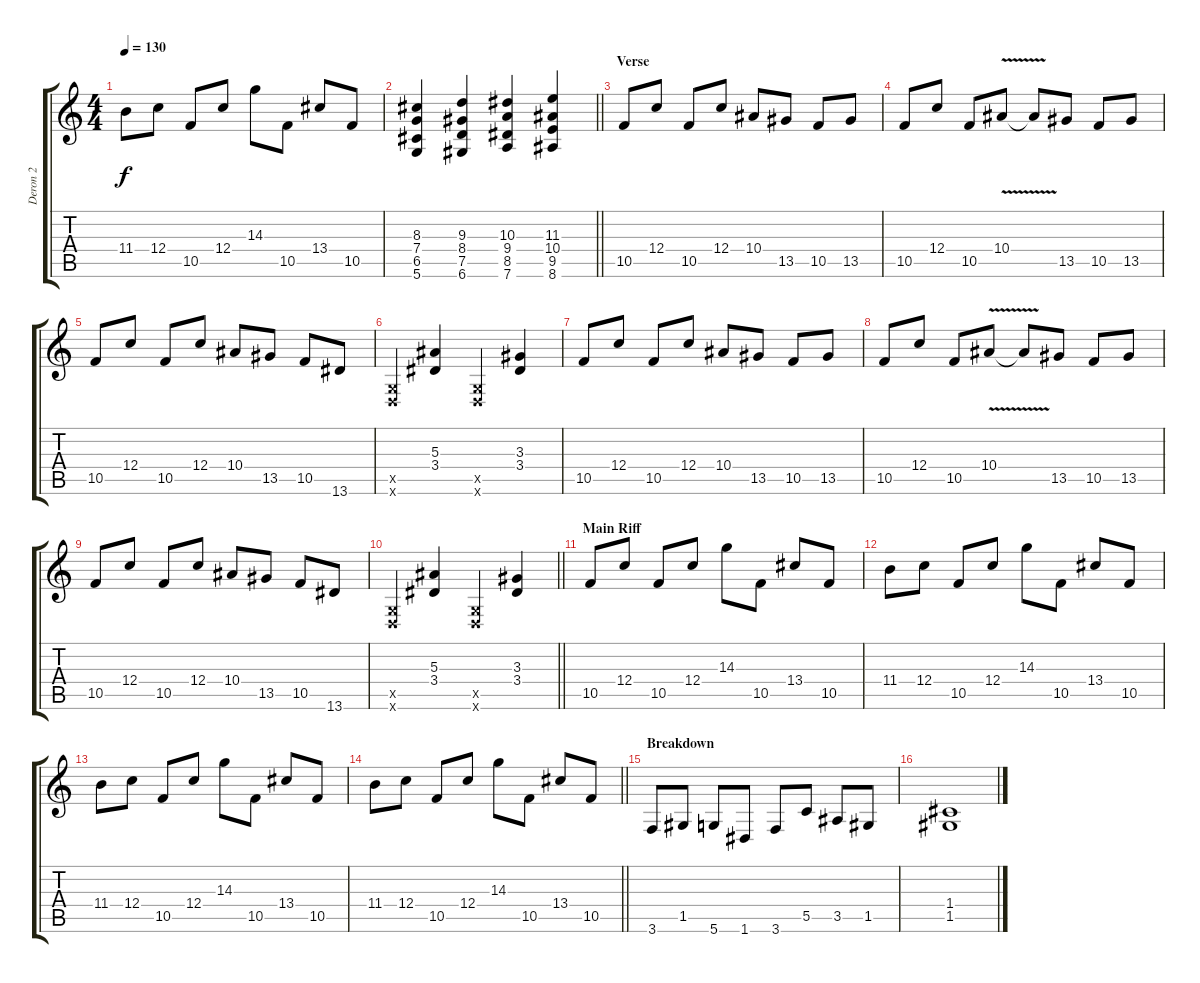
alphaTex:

\track ("Deron 2" "Deron 2") {instrument distortionguitar}
\staff {score tabs}
\tuning (D4 A3 F3 C3 G2 D2) {hide}
\ts (4 4)
\tempo 130
\clef g2
\ks c
11.4.8{dy f} 12.4.8 10.5.8 12.4.8 14.3.8 10.5.8 13.4.8 10.5.8 |
\barLineRight lightlight
(8.3 7.4 6.5 5.6).4 (9.3 8.4 7.5 6.6).4 (10.3 9.4 8.5 7.6).4 (11.3 10.4 9.5 8.6).4 |
\section ("" "Verse")
10.5.8 12.4.8 10.5.8 12.4.8 10.4.8 13.5.8 10.5.8 13.5.8 |
10.5.8 12.4.8 10.5.8 10.4{v}.8 10.4{t}.8 13.5.8 10.5.8 13.5.8 |
10.5.8 12.4.8 10.5.8 12.4.8 10.4.8 13.5.8 10.5.8 13.6.8 |
(0.5{x} 0.6{x}).4 (5.3 3.4).4 (0.5{x} 0.6{x}).4 (3.3 3.4).4 |
10.5.8 12.4.8 10.5.8 12.4.8 10.4.8 13.5.8 10.5.8 13.5.8 |
10.5.8 12.4.8 10.5.8 10.4{v}.8 10.4{t}.8 13.5.8 10.5.8 13.5.8 |
10.5.8 12.4.8 10.5.8 12.4.8 10.4.8 13.5.8 10.5.8 13.6.8 |
\barLineRight lightlight
(0.5{x} 0.6{x}).4 (5.3 3.4).4 (0.5{x} 0.6{x}).4 (3.3 3.4).4 |
\section ("" "Main Riff")
10.5.8 12.4.8 10.5.8 12.4.8 14.3.8 10.5.8 13.4.8 10.5.8 |
11.4.8 12.4.8 10.5.8 12.4.8 14.3.8 10.5.8 13.4.8 10.5.8 |
11.4.8 12.4.8 10.5.8 12.4.8 14.3.8 10.5.8 13.4.8 10.5.8 |
\barLineRight lightlight
11.4.8 12.4.8 10.5.8 12.4.8 14.3.8 10.5.8 13.4.8 10.5.8 |
\section ("" "Breakdown")
3.6.8 1.5.8 5.6.8 1.6.8 3.6.8 5.5.8 3.5.8 1.5.8 |
(1.4 1.5).1
